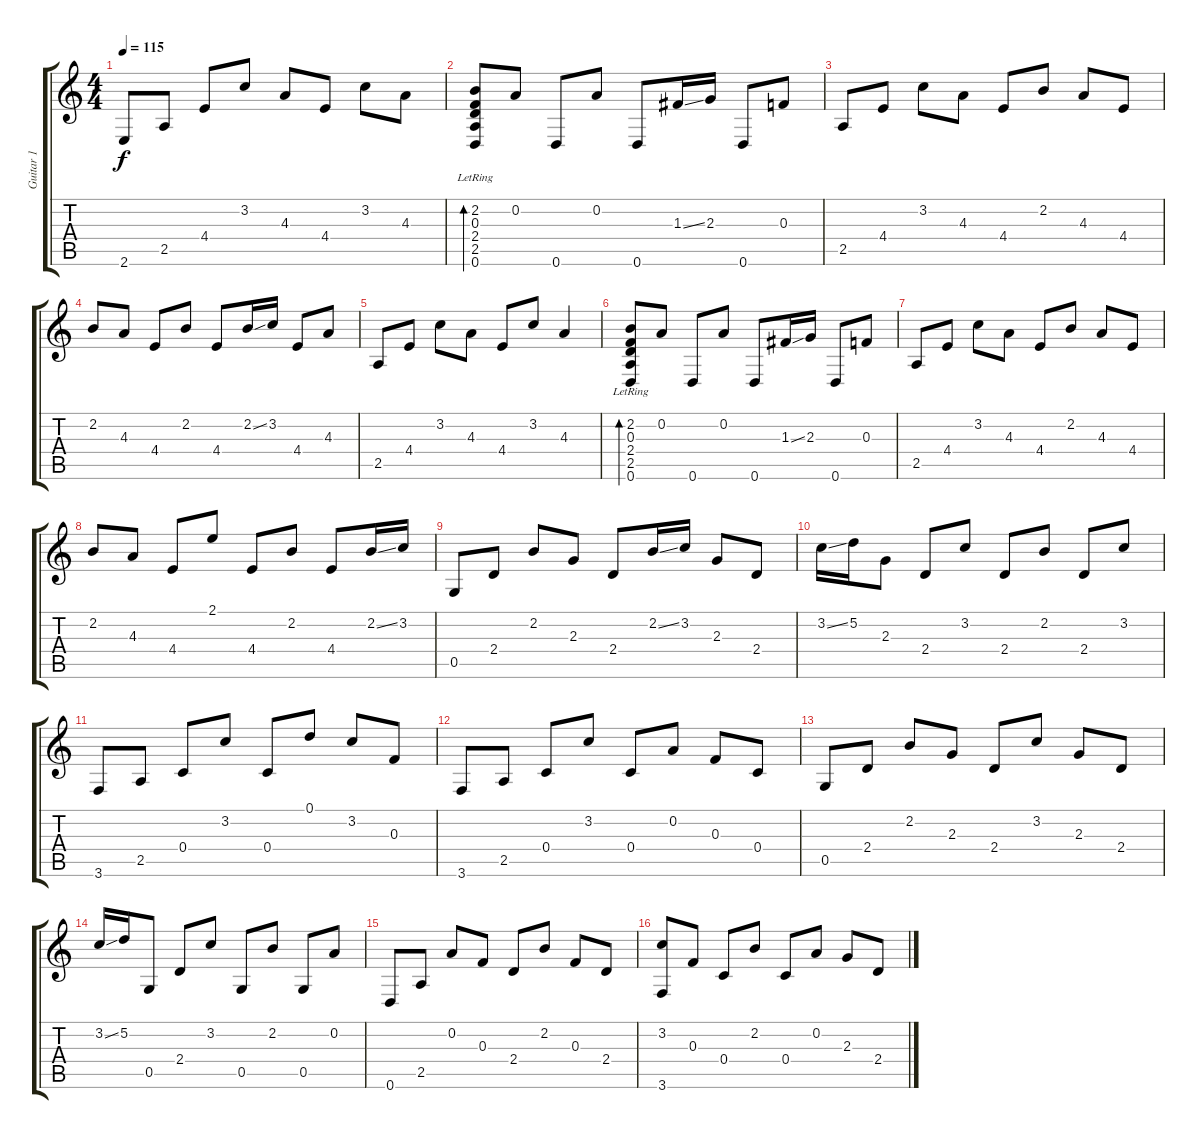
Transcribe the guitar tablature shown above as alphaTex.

\track ("Guitar 1" "Guitar 1") {instrument acousticguitarnylon}
\staff {score tabs}
\tuning (D4 A3 F3 C3 G2 D2) {hide}
\ts (4 4)
\tempo 115
\clef g2
\ks c
2.6.8{dy f instrument acousticguitarnylon} 2.5.8 4.4.8 3.2.8 4.3.8 4.4.8 3.2.8 4.3.8 |
(2.2 0.3{lr} 2.4{lr} 2.5{lr} 0.6{lr}).8{bd 60} 0.2.8 0.6.8 0.2.8 0.6.8 1.3{ss}.16 2.3.16 0.6.8 0.3.8 |
2.5.8 4.4.8 3.2.8 4.3.8 4.4.8 2.2.8 4.3.8 4.4.8 |
2.2.8 4.3.8 4.4.8 2.2.8 4.4.8 2.2{ss}.16 3.2.16 4.4.8 4.3.8 |
2.5.8 4.4.8 3.2.8 4.3.8 4.4.8 3.2.8 4.3.4 |
(2.2 0.3{lr} 2.4{lr} 2.5{lr} 0.6{lr}).8{bd 60} 0.2.8 0.6.8 0.2.8 0.6.8 1.3{ss}.16 2.3.16 0.6.8 0.3.8 |
2.5.8 4.4.8 3.2.8 4.3.8 4.4.8 2.2.8 4.3.8 4.4.8 |
2.2.8 4.3.8 4.4.8 2.1.8 4.4.8 2.2.8 4.4.8 2.2{ss}.16 3.2.16 |
0.5.8 2.4.8 2.2.8 2.3.8 2.4.8 2.2{ss}.16 3.2.16 2.3.8 2.4.8 |
3.2{ss}.16 5.2.16 2.3.8 2.4.8 3.2.8 2.4.8 2.2.8 2.4.8 3.2.8 |
3.6.8 2.5.8 0.4.8 3.2.8 0.4.8 0.1.8 3.2.8 0.3.8 |
3.6.8 2.5.8 0.4.8 3.2.8 0.4.8 0.2.8 0.3.8 0.4.8 |
0.5.8 2.4.8 2.2.8 2.3.8 2.4.8 3.2.8 2.3.8 2.4.8 |
3.2{ss}.16 5.2.16 0.5.8 2.4.8 3.2.8 0.5.8 2.2.8 0.5.8 0.2.8 |
0.6.8 2.5.8 0.2.8 0.3.8 2.4.8 2.2.8 0.3.8 2.4.8 |
(3.2 3.6).8 0.3.8 0.4.8 2.2.8 0.4.8 0.2.8 2.3.8 2.4.8
